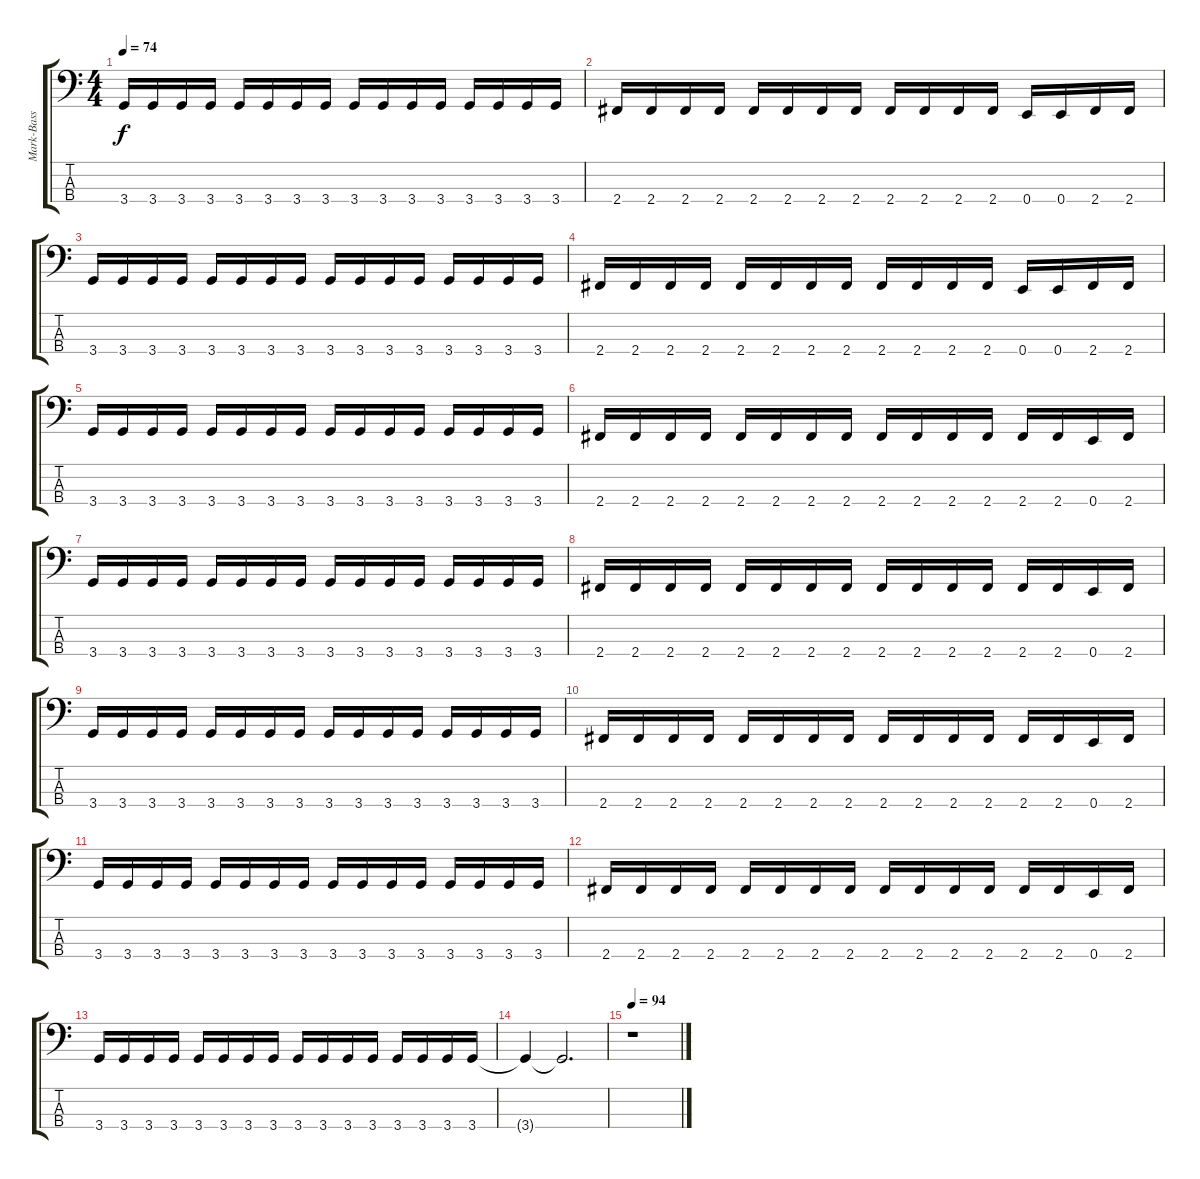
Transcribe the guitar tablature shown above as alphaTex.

\track ("Mark-Bass" "Mark-Bass") {instrument electricbassfinger}
\staff {score tabs}
\tuning (G2 D2 A1 E1) {hide}
\ts (4 4)
\tempo 74
\clef f4
\ks c
3.4.16{dy f} 3.4.16 3.4.16 3.4.16 3.4.16 3.4.16 3.4.16 3.4.16 3.4.16 3.4.16 3.4.16 3.4.16 3.4.16 3.4.16 3.4.16 3.4.16 |
2.4.16 2.4.16 2.4.16 2.4.16 2.4.16 2.4.16 2.4.16 2.4.16 2.4.16 2.4.16 2.4.16 2.4.16 0.4.16 0.4.16 2.4.16 2.4.16 |
3.4.16 3.4.16 3.4.16 3.4.16 3.4.16 3.4.16 3.4.16 3.4.16 3.4.16 3.4.16 3.4.16 3.4.16 3.4.16 3.4.16 3.4.16 3.4.16 |
2.4.16 2.4.16 2.4.16 2.4.16 2.4.16 2.4.16 2.4.16 2.4.16 2.4.16 2.4.16 2.4.16 2.4.16 0.4.16 0.4.16 2.4.16 2.4.16 |
3.4.16 3.4.16 3.4.16 3.4.16 3.4.16 3.4.16 3.4.16 3.4.16 3.4.16 3.4.16 3.4.16 3.4.16 3.4.16 3.4.16 3.4.16 3.4.16 |
2.4.16 2.4.16 2.4.16 2.4.16 2.4.16 2.4.16 2.4.16 2.4.16 2.4.16 2.4.16 2.4.16 2.4.16 2.4.16 2.4.16 0.4.16 2.4.16 |
3.4.16 3.4.16 3.4.16 3.4.16 3.4.16 3.4.16 3.4.16 3.4.16 3.4.16 3.4.16 3.4.16 3.4.16 3.4.16 3.4.16 3.4.16 3.4.16 |
2.4.16 2.4.16 2.4.16 2.4.16 2.4.16 2.4.16 2.4.16 2.4.16 2.4.16 2.4.16 2.4.16 2.4.16 2.4.16 2.4.16 0.4.16 2.4.16 |
3.4.16 3.4.16 3.4.16 3.4.16 3.4.16 3.4.16 3.4.16 3.4.16 3.4.16 3.4.16 3.4.16 3.4.16 3.4.16 3.4.16 3.4.16 3.4.16 |
2.4.16 2.4.16 2.4.16 2.4.16 2.4.16 2.4.16 2.4.16 2.4.16 2.4.16 2.4.16 2.4.16 2.4.16 2.4.16 2.4.16 0.4.16 2.4.16 |
3.4.16 3.4.16 3.4.16 3.4.16 3.4.16 3.4.16 3.4.16 3.4.16 3.4.16 3.4.16 3.4.16 3.4.16 3.4.16 3.4.16 3.4.16 3.4.16 |
2.4.16 2.4.16 2.4.16 2.4.16 2.4.16 2.4.16 2.4.16 2.4.16 2.4.16 2.4.16 2.4.16 2.4.16 2.4.16 2.4.16 0.4.16 2.4.16 |
3.4.16 3.4.16 3.4.16 3.4.16 3.4.16 3.4.16 3.4.16 3.4.16 3.4.16 3.4.16 3.4.16 3.4.16 3.4.16 3.4.16 3.4.16 3.4.16 |
3.4{t}.4 3.4{t}.2{d} |
\tempo 94
r.1
